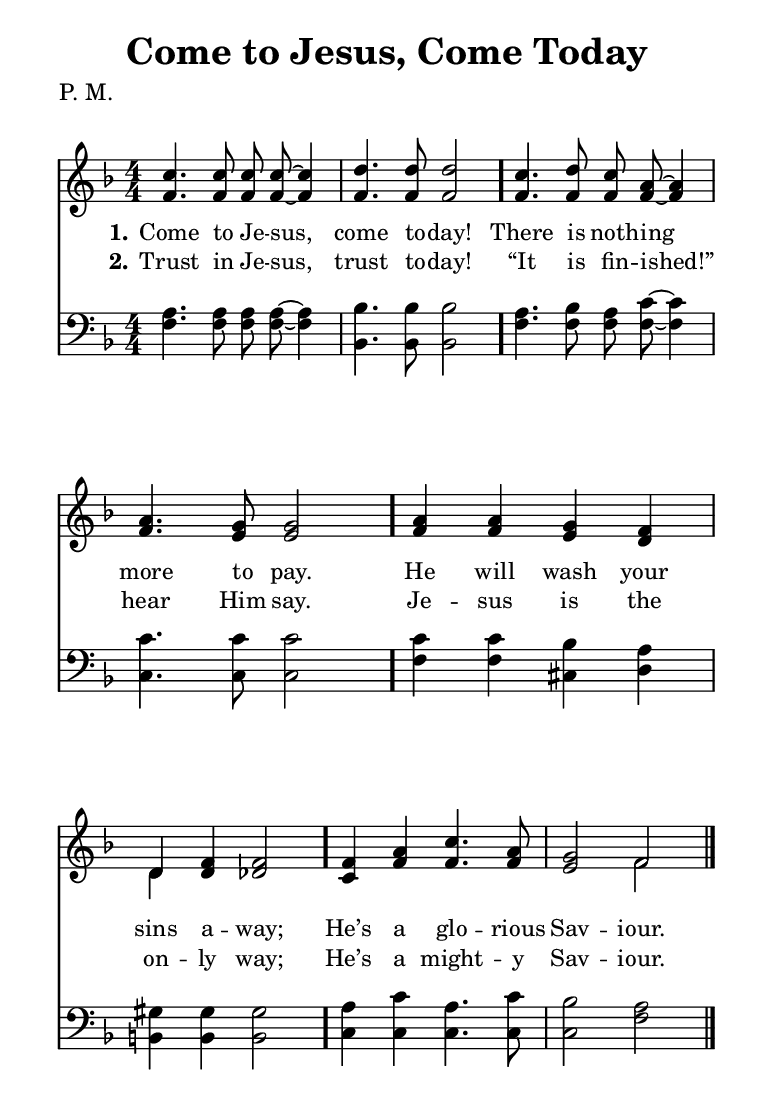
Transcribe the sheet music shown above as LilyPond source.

\include "common/global.ily"
\paper {
  \include "common/paper.ily"
  ragged-last-bottom = ##t
  system-system-spacing.padding = 11
}

\header{
  %children
  hymnnumber = "353"
  title = "Come to Jesus, Come Today"
  tunename = ""
  meter = "P. M."
  poet = ""
  composer = ""
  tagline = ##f
}

global = {
  \include "common/overrides.ily"
  \override Staff.TimeSignature.style = #'numbered
  \time 4/4
  \override Score.MetronomeMark.transparent = ##t % hide all fermata changes too
  \tempo 4=80
  \key f \major
  \autoBeamOff
}

notesSoprano = {
\global
\relative c'' {

  c4. c8 c c8 ~ c4 | d4. d8 d2 |
  c4. d8 c a8 ~ a4 | a4. g8 g2 |
  a4 a g f | d f f2 |
  f4 a c4. a8 | g2 f |

  \bar "|."

}
}

notesAlto = {
\global
\relative e' {

  f4. f8 f f8 ~ f4 | f4. f8 f2 |
  f4. f8 f f8 ~ f4 | f4. e8 e2 |
  f4 f e d | d d des2 |
  c4 f f4. f8 | e2 f2 |

}
}

notesTenor = {
\global
\relative a {

  a4. a8 a a8 ~ a4 | bes4. bes8 bes2 |
  a4. bes8 a c8 ~ c4 | c4. c8 c2 |
  c4 c bes a | gis gis gis2 |
  a4 c a4. c8 | bes2 a |

}
}

notesBass = {
\global
\relative f {

  f4. f8 f f8 ~ f4 | bes,4. bes8 bes2 |
  f'4. f8 f f8 ~ f4 | c4. c8 c2 |
  f4 f cis d | b b b2 |
  c4 c c4. c8 | c2 f |

}
}

wordsA = \lyricmode {
\set stanza = "1."

Come to Je -- sus, come to -- day! \bar "." % original has capital second "Come"
There is noth -- ing more to pay. \bar "."
He will wash your sins a -- way; \bar "."
He’s a glo -- rious Sav -- iour. \bar "."

}

wordsB = \lyricmode {
\set stanza = "2."

Trust in Je -- sus, trust to -- day! % original has capital second "Trust"
“It is fin -- ished!” hear Him say.
Je -- sus is the on -- ly way;
He’s a might -- y Sav -- iour.

}

\score {
  \context ChoirStaff <<
    \context Staff = upper <<
      \set Staff.autoBeaming = ##f
      \set ChoirStaff.systemStartDelimiter = #'SystemStartBar
      \set ChoirStaff.printPartCombineTexts = ##f
      \partcombine #'(2 . 9) \notesSoprano \notesAlto
      \context NullVoice = sopranos { \voiceOne << \notesSoprano >> }
      \context NullVoice = altos { \voiceTwo << \notesAlto >> }
      \context Lyrics = one \lyricsto sopranos \wordsA
      \context Lyrics = two \lyricsto sopranos \wordsB
    >>
    \context Staff = men <<
      \set Staff.autoBeaming = ##f
      \clef bass
      \set ChoirStaff.printPartCombineTexts = ##f
      \partcombine #'(2 . 9) \notesTenor \notesBass
      \context NullVoice = tenors { \voiceOne << \notesTenor >> }
      \context NullVoice = basses { \voiceTwo << \notesBass >> }
    >>
  >>
  \layout {
    \include "common/layout.ily"
  }
  \midi{
    \include "common/midi.ily"
  }
}

\version "2.19.49"  % necessary for upgrading to future LilyPond versions.

% vi:set et ts=2 sw=2 ai nocindent syntax=lilypond:
